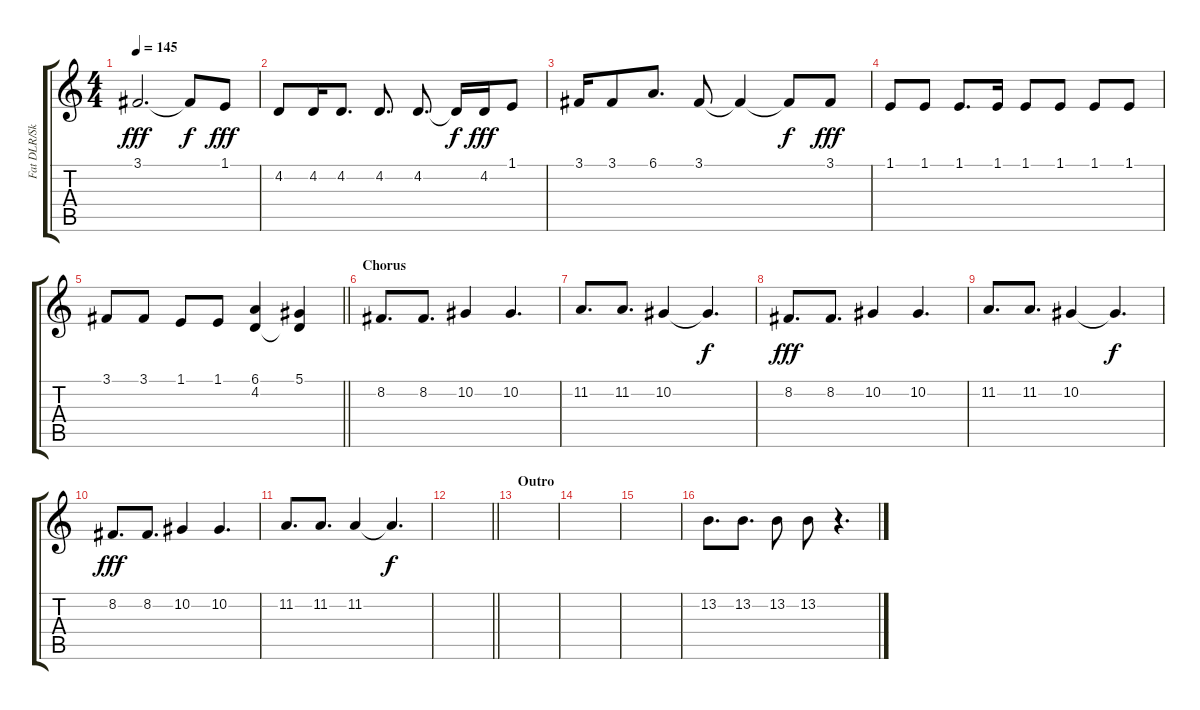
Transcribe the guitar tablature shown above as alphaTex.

\track ("Fat DLR/Skinny Vince Neil " "Fat DLR/Sk") {instrument choiraahs}
\staff {score tabs}
\tuning (Eb4 Bb3 Gb3 Db3 Ab2 Eb2) {hide}
\ts (4 4)
\tempo 145
\clef g2
\ks c
3.1.2{d dy fff} 3.1{t}.8{dy f} 1.1.8{dy fff} |
4.2.8 4.2.16 4.2.8{d} 4.2.8{d} 4.2.8{d} 4.2{t}.16{dy f} 4.2.16{dy fff} 1.1.8 |
3.1.16 3.1.8 6.1.8{d} 3.1.8 3.1{t}.4 3.1{t}.8{dy f} 3.1.8{dy fff} |
1.1.8 1.1.8 1.1.8{d} 1.1.16 1.1.8 1.1.8 1.1.8 1.1.8 |
\barLineRight lightlight
3.1.8 3.1.8 1.1.8 1.1.8 (6.1 4.2).4 (5.1 4.2{t}).4 |
\section ("" "Chorus")
8.2.8{d} 8.2.8{d} 10.2.4 10.2.4{d} |
11.2.8{d} 11.2.8{d} 10.2.4 10.2{t}.4{d dy f} |
8.2.8{d dy fff} 8.2.8{d} 10.2.4 10.2.4{d} |
11.2.8{d} 11.2.8{d} 10.2.4 10.2{t}.4{d dy f} |
8.2.8{d dy fff} 8.2.8{d} 10.2.4 10.2.4{d} |
11.2.8{d} 11.2.8{d} 11.2.4 11.2{t}.4{d dy f} |
\barLineRight lightlight
|
\section ("" "Outro")
|
|
|
13.2.8{d} 13.2.8{d} 13.2.8 13.2.8 r.4{d}
